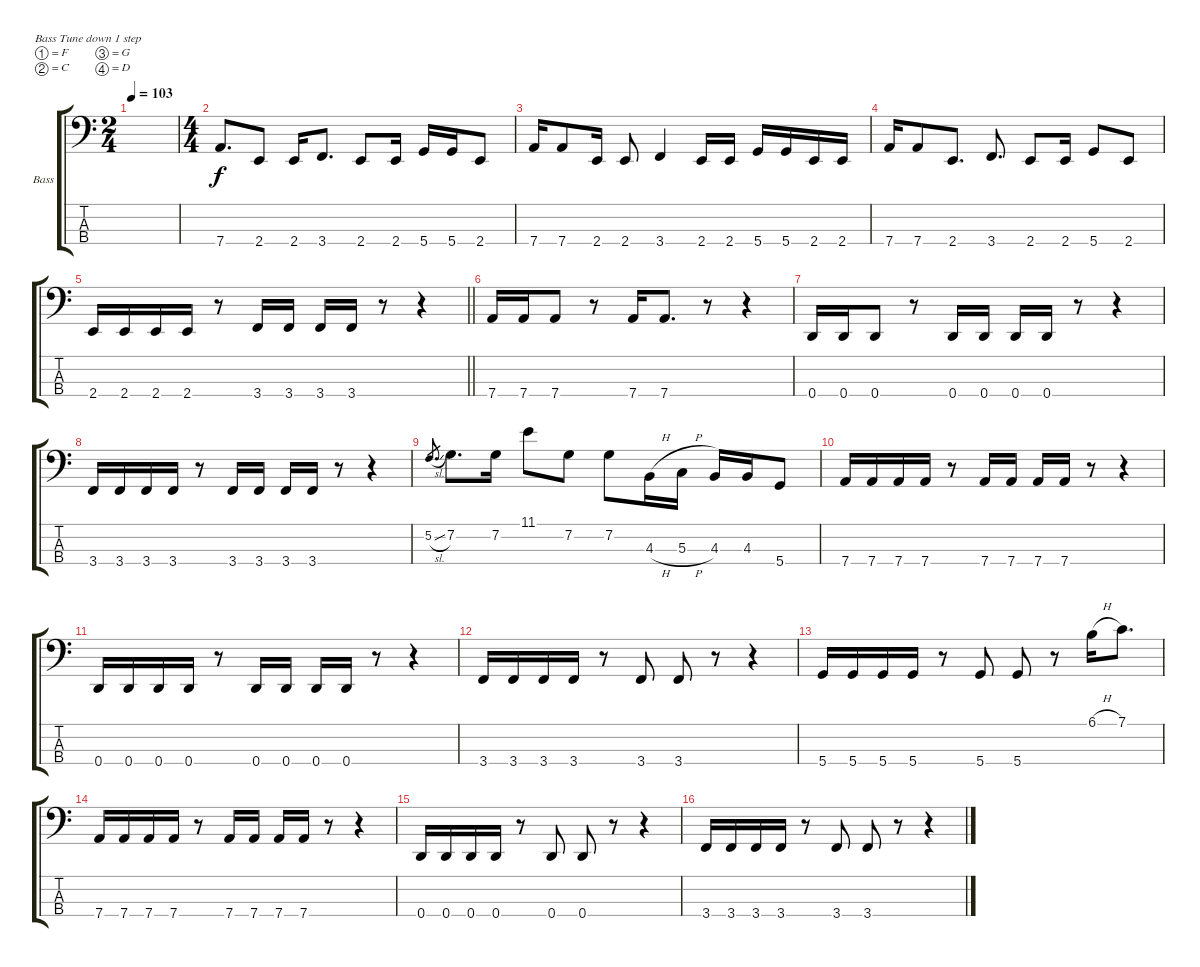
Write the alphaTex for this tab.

\bracketExtendMode groupsimilarinstruments
\firstSystemTrackNameOrientation horizontal
\otherSystemsTrackNameOrientation horizontal
\track ("Bass" "Bass") {instrument electricbassfinger}
\staff {score tabs}
\tuning (F2 C2 G1 D1)
\ts (2 4)
\tempo 103
\clef f4
\ks c
|
\ts (4 4)
7.4.8{d} 2.4.8 2.4.16 3.4.8{d} 2.4.8 2.4.16 5.4.16 5.4.16 2.4.8 |
7.4.16 7.4.8 2.4.16 2.4.8 3.4.4 2.4.16 2.4.16 5.4.16 5.4.16 2.4.16 2.4.16 |
7.4.16 7.4.8 2.4.8{d} 3.4.8{d} 2.4.8 2.4.16 5.4.8 2.4.8 |
\barLineRight lightlight
2.4.16 2.4.16 2.4.16 2.4.16 r.8 3.4.16 3.4.16 3.4.16 3.4.16 r.8 r.4 |
7.4.16 7.4.16 7.4.8 r.8 7.4.16 7.4.8{d} r.8 r.4 |
0.4.16 0.4.16 0.4.8 r.8 0.4.16 0.4.16 0.4.16 0.4.16 r.8 r.4 |
3.4.16 3.4.16 3.4.16 3.4.16 r.8 3.4.16 3.4.16 3.4.16 3.4.16 r.8 r.4 |
5.2{sl}.8{d gr} 7.2.8{d} 7.2.16 11.1.8 7.2.8 7.2.8 4.3{h}.16 5.3{h}.16 4.3.16 4.3.16 5.4.8 |
7.4.16 7.4.16 7.4.16 7.4.16 r.8 7.4.16 7.4.16 7.4.16 7.4.16 r.8 r.4 |
0.4.16 0.4.16 0.4.16 0.4.16 r.8 0.4.16 0.4.16 0.4.16 0.4.16 r.8 r.4 |
3.4.16 3.4.16 3.4.16 3.4.16 r.8 3.4.8 3.4.8 r.8 r.4 |
5.4.16 5.4.16 5.4.16 5.4.16 r.8 5.4.8 5.4.8 r.8 6.1{h}.16 7.1.8{d} |
7.4.16 7.4.16 7.4.16 7.4.16 r.8 7.4.16 7.4.16 7.4.16 7.4.16 r.8 r.4 |
0.4.16 0.4.16 0.4.16 0.4.16 r.8 0.4.8 0.4.8 r.8 r.4 |
3.4.16 3.4.16 3.4.16 3.4.16 r.8 3.4.8 3.4.8 r.8 r.4
